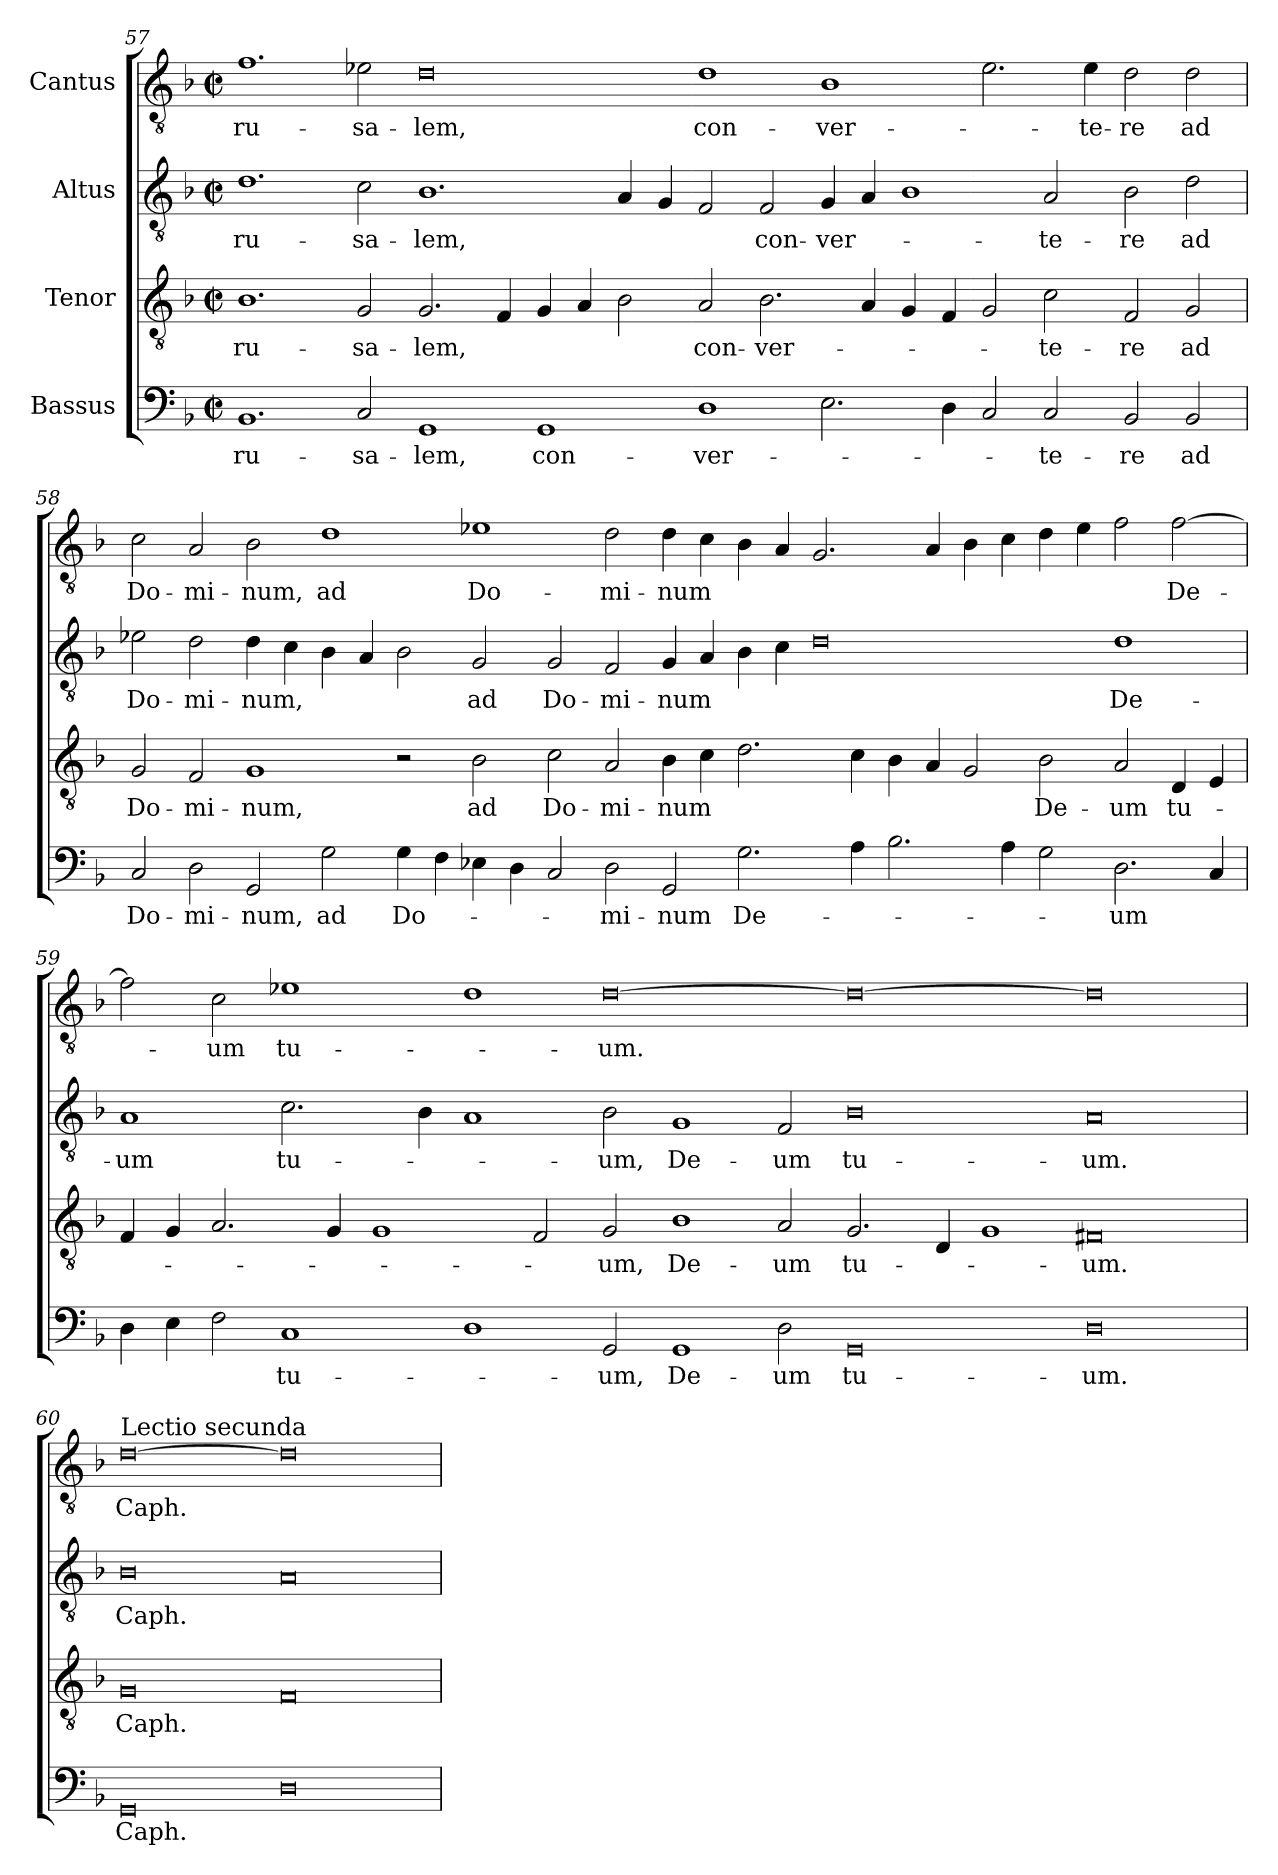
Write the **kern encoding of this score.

**kern	**text	**kern	**text	**kern	**text	**kern	**text
*part4	*part4	*part3	*part3	*part2	*part2	*part1	*part1
*staff4	*staff4	*staff3	*staff3	*staff2	*staff2	*staff1	*staff1
*I"Bassus	*	*I"Tenor	*	*I"Altus	*	*I"Cantus	*
*clefF4	*	*clefGv2	*	*clefGv2	*	*clefGv2	*
*k[b-]	*	*k[b-]	*	*k[b-]	*	*k[b-]	*
*F:	*	*F:	*	*F:	*	*F:	*
*M2/2	*	*M2/2	*	*M2/2	*	*M2/2	*
*met(c|)	*	*met(c|)	*	*met(c|)	*	*met(c|)	*
=57	=57	=57	=57	=57	=57	=57	=57
!	!LO:LY:b	!	!LO:LY:b	!	!LO:LY:b	!	!LO:LY:b
1.BB-	-ru-	1.B-	-ru-	1.d	-ru-	1.f	-ru-
!	!LO:LY:b	!	!LO:LY:b	!	!LO:LY:b	!	!LO:LY:b
2C/	-sa-	2G/	-sa-	2c\	-sa-	2e-X\	-sa-
!	!LO:LY:b	!	!LO:LY:b	!	!LO:LY:b	!	!LO:LY:b
1GG	-lem,	2.G/	-lem,	1.B-	-lem,	0d	-lem,
.	.	4F/	.	.	.	.	.
!	!LO:LY:b	!	!	!	!	!	!
1GG	con-	4G/	.	.	.	.	.
.	.	4A/	.	.	.	.	.
.	.	2B-\	.	4A/	.	.	.
.	.	.	.	4G/	.	.	.
!	!LO:LY:b	!	!LO:LY:b	!	!	!	!LO:LY:b
1D	-ver-	2A/	con-	2F/	.	1d	con-
!	!	!	!LO:LY:b	!	!LO:LY:b	!	!
.	.	2.B-\	-ver-	2F/	con-	.	.
!	!	!	!	!	!LO:LY:b	!	!LO:LY:b
2.E\	.	.	.	4G/	-ver-	1B-	-ver-
.	.	4A/	.	4A/	.	.	.
.	.	4G/	.	1B-	.	.	.
4D\	.	4F/	.	.	.	.	.
2C/	.	2G/	.	.	.	2.e-\	.
!	!LO:LY:b	!	!LO:LY:b	!	!LO:LY:b	!	!
2C/	-te-	2c\	-te-	2A/	-te-	.	.
!	!	!	!	!	!	!	!LO:LY:b
.	.	.	.	.	.	4e-\	-te-
!	!LO:LY:b	!	!LO:LY:b	!	!LO:LY:b	!	!LO:LY:b
2BB-/	-re	2F/	-re	2B-\	-re	2d\	-re
!	!LO:LY:b	!	!LO:LY:b	!	!LO:LY:b	!	!LO:LY:b
2BB-/	ad	2G/	ad	2d\	ad	2d\	ad
!!LO:LB:g=z
=58	=58	=58	=58	=58	=58	=58	=58
!	!LO:LY:b	!	!LO:LY:b	!	!LO:LY:b	!	!LO:LY:b
2C/	Do-	2G/	Do-	2e-X\	Do-	2c\	Do-
!	!LO:LY:b	!	!LO:LY:b	!	!LO:LY:b	!	!LO:LY:b
2D\	-mi-	2F/	-mi-	2d\	-mi-	2A/	-mi-
!	!LO:LY:b	!	!LO:LY:b	!	!LO:LY:b	!	!LO:LY:b
2GG/	-num,	1G	-num,	4d\	-num,	2B-\	-num,
.	.	.	.	4c\	.	.	.
!	!LO:LY:b	!	!	!	!	!	!LO:LY:b
2G\	ad	.	.	4B-\	.	1d	ad
.	.	.	.	4A/	.	.	.
!	!LO:LY:b	!	!	!	!	!	!
4G\	Do-	2r	.	2B-\	.	.	.
4F\	.	.	.	.	.	.	.
!	!	!	!LO:LY:b	!	!LO:LY:b	!	!LO:LY:b
4E-X\	.	2B-\	ad	2G/	ad	1e-X	Do-
4D\	.	.	.	.	.	.	.
!	!	!	!LO:LY:b	!	!LO:LY:b	!	!
2C/	.	2c\	Do-	2G/	Do-	.	.
!	!LO:LY:b	!	!LO:LY:b	!	!LO:LY:b	!	!LO:LY:b
2D\	-mi-	2A/	-mi-	2F/	-mi-	2d\	-mi-
!	!LO:LY:b	!	!LO:LY:b	!	!LO:LY:b	!	!LO:LY:b
2GG/	-num	4B-\	-num	4G/	-num	4d\	-num
.	.	4c\	.	4A/	.	4c\	.
!	!LO:LY:b	!	!	!	!	!	!
2.G\	De-	2.d\	.	4B-\	.	4B-\	.
.	.	.	.	4c\	.	4A/	.
.	.	.	.	0d	.	2.G/	.
4A\	.	4c\	.	.	.	.	.
2.B-\	.	4B-\	.	.	.	.	.
.	.	4A/	.	.	.	4A/	.
.	.	2G/	.	.	.	4B-\	.
4A\	.	.	.	.	.	4c\	.
!	!	!	!LO:LY:b	!	!	!	!
2G\	.	2B-\	De-	.	.	4d\	.
.	.	.	.	.	.	4e-\	.
!	!LO:LY:b	!	!LO:LY:b	!	!LO:LY:b	!	!
2.D\	-um	2A/	-um	1d	De-	2f\	.
!	!	!	!LO:LY:b	!	!	!	!LO:LY:b
.	.	4D/	tu-	.	.	[2f\	De-
4C/	.	4E/	.	.	.	.	.
=59	=59	=59	=59	=59	=59	=59	=59
!	!	!	!	!	!LO:LY:b	!	!
4D\	.	4F/	.	1A	-um	2f\]	.
4E\	.	4G/	.	.	.	.	.
!	!	!	!	!	!	!	!LO:LY:b
2F\	.	2.A/	.	.	.	2c\	-um
!	!LO:LY:b	!	!	!	!LO:LY:b	!	!LO:LY:b
1C	tu-	.	.	2.c\	tu-	1e-X	tu-
.	.	4G/	.	.	.	.	.
.	.	1G	.	.	.	.	.
.	.	.	.	4B-\	.	.	.
1D	.	.	.	1A	.	1d	.
.	.	2F/	.	.	.	.	.
!	!LO:LY:b	!	!LO:LY:b	!	!LO:LY:b	!	!LO:LY:b
2GG/	-um,	2G/	-um,	2B-\	-um,	[0d	-um.
!	!LO:LY:b	!	!LO:LY:b	!	!LO:LY:b	!	!
1GG	De-	1B-	De-	1G	De-	.	.
!	!LO:LY:b	!	!LO:LY:b	!	!LO:LY:b	!	!
2D\	-um	2A/	-um	2F/	-um	.	.
!	!LO:LY:b	!	!LO:LY:b	!	!LO:LY:b	!	!
0GG	tu-	2.G/	tu-	0B-	tu-	0d_	.
.	.	4D/	.	.	.	.	.
.	.	1G	.	.	.	.	.
!	!LO:LY:b	!	!LO:LY:b	!	!LO:LY:b	!	!
0D	-um.	0F#X	-um.	0A	-um.	0d]	.
!!LO:LB:g=z
=60!	=60!	=60!	=60!	=60!	=60!	=60!	=60!
!	!	!	!	!	!	!LO:TX:a:t=Lectio secunda	!
!	!LO:LY:b	!	!LO:LY:b	!	!LO:LY:b	!	!LO:LY:b
0GG	Caph.	0G	Caph.	0B-	Caph.	[0d	Caph.
0D	.	0F	.	0A	.	0d]	.
=	=	=	=	=	=	=	=
*-	*-	*-	*-	*-	*-	*-	*-
